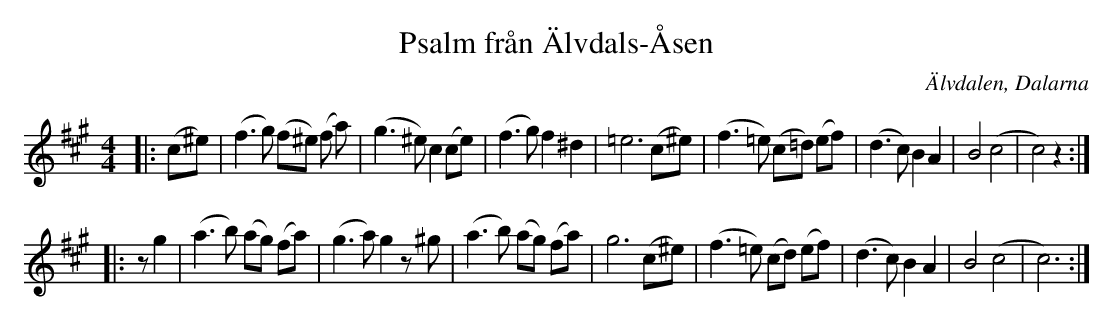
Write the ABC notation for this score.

X:1
T:Psalm från Älvdals-Åsen
O:Älvdalen, Dalarna
M:4/4
L:1/8
K:A
[|: (c^e) | (f3 g) (f^e) (f a) | (g3 ^e) c2 (ce) | (f3 g) f2 ^d2 | =e6 (c^e) | (f3=e) (c=d) (ef) | (d3c) B2 A2 | B4(c4 | c4) z2 :|]
|: z1 g2 | (a3b) (ag) (fa) | (g3a) g2 z1 ^g | (a3 b) (ag) (fa) | g6 (c^e) | (f3 =e) (cd) (ef) | (d3 c) B2 A2 | B4 (c4 | c6) :|]
